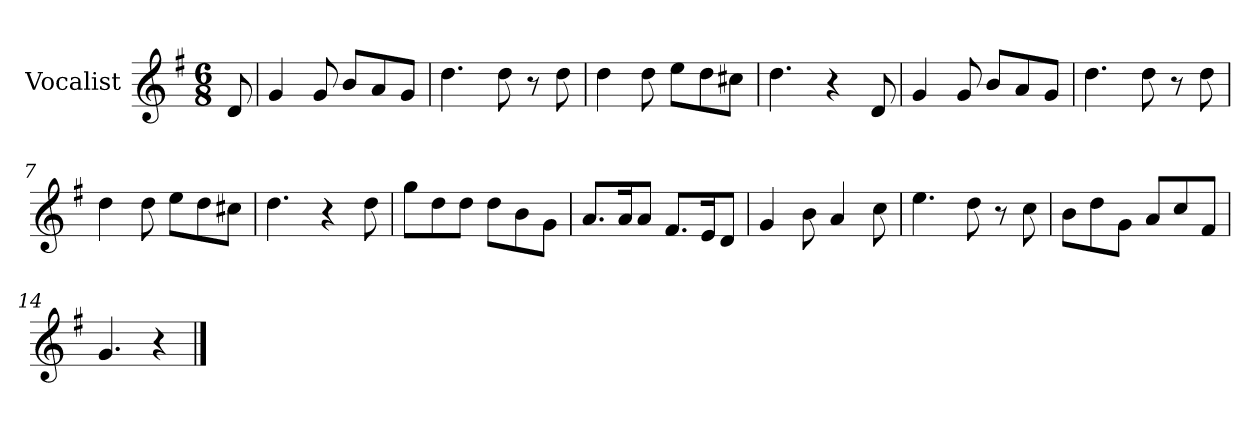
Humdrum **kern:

**kern
*part1
*staff1
*I"Vocalist
*k[f#]
*G:
*M6/8
=
8d
=1
4g
8g
8bL
8a
8gJ
=2
4.dd
8dd
8r
8dd
=3
4dd
8dd
8eeL
8dd
8cc#XJ
=4
4.dd
4r
8d
=5
4g
8g
8bL
8a
8gJ
=6
4.dd
8dd
8r
8dd
=7
4dd
8dd
8eeL
8dd
8cc#XJ
=8
4.dd
4r
8dd
=9
8ggL
8dd
8ddJ
8ddL
8b
8gJ
=10
8.aL
16aK
8aJ
8.f#L
16eK
8dJ
=11
4g
8b
4a
8cc
=12
4.ee
8dd
8r
8cc
=13
8bL
8dd
8gJ
8aL
8cc
8f#J
=14
4.g
4r
==
*-
